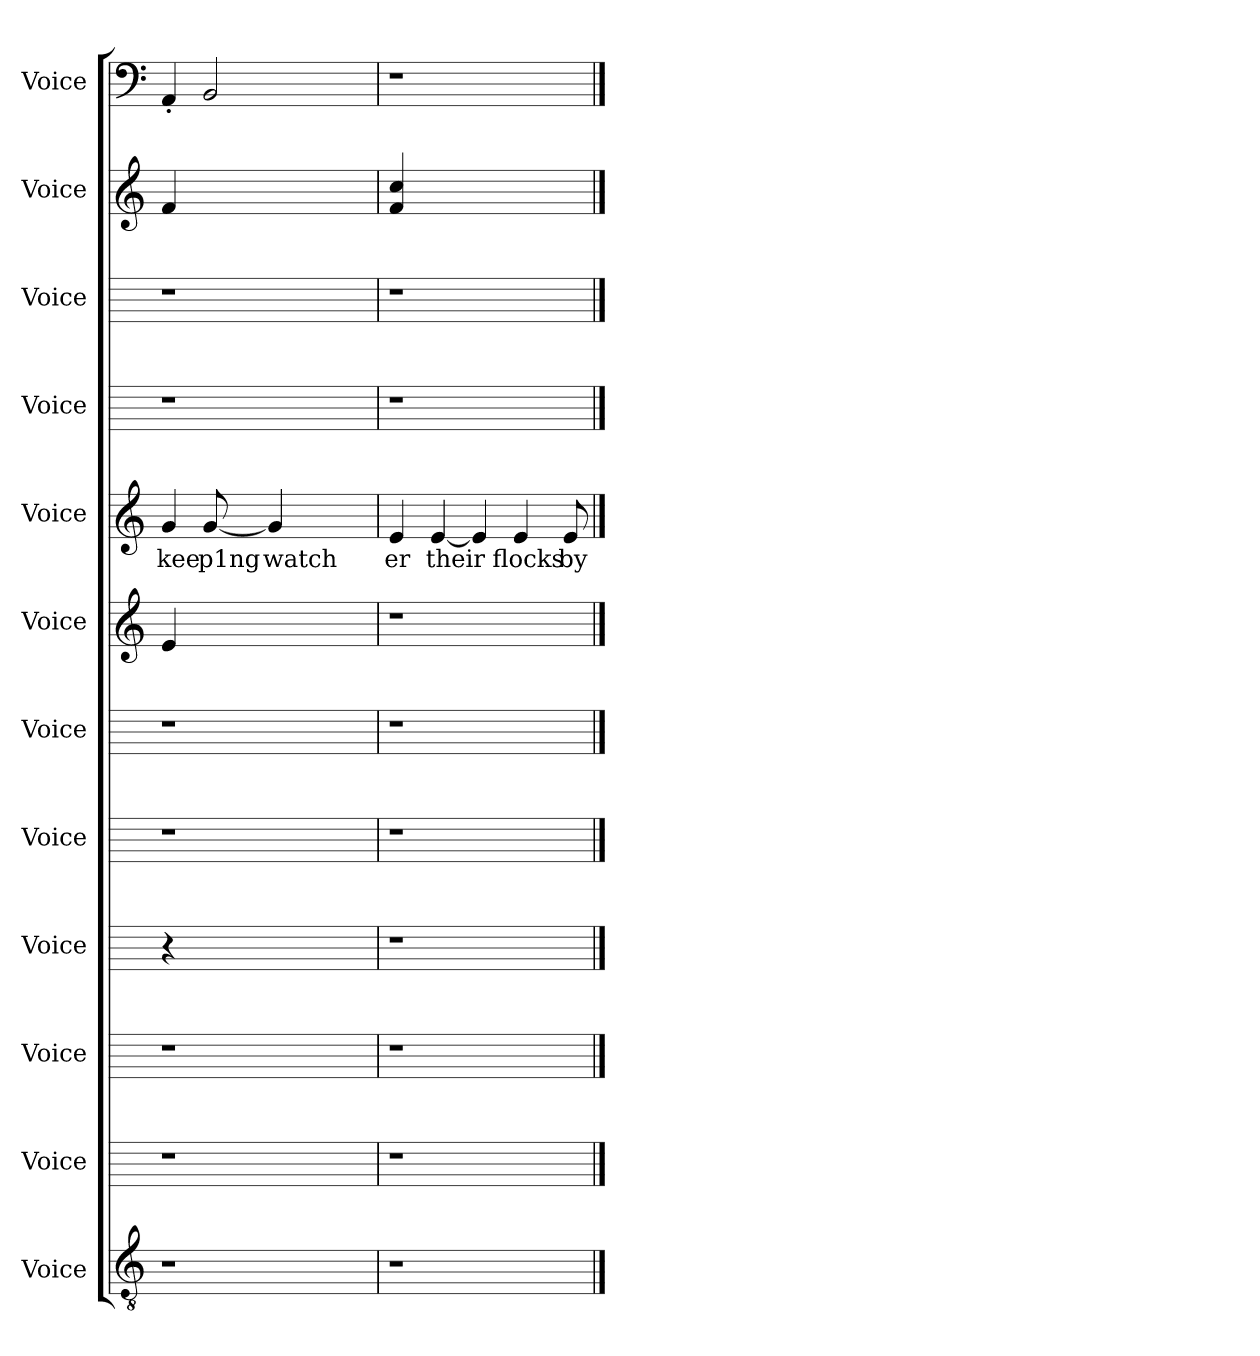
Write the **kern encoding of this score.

**kern	**kern	**kern	**kern	**kern	**kern	**kern	**kern	**text	**kern	**kern	**kern	**kern
*part12	*part11	*part10	*part9	*part8	*part7	*part6	*part5	*part5	*part4	*part3	*part2	*part1
*staff12	*staff11	*staff10	*staff9	*staff8	*staff7	*staff6	*staff5	*staff5	*staff4	*staff3	*staff2	*staff1
*I"Voice	*I"Voice	*I"Voice	*I"Voice	*I"Voice	*I"Voice	*I"Voice	*I"Voice	*	*I"Voice	*I"Voice	*I"Voice	*I"Voice
*I'Voice	*I'Voice	*I'Voice	*I'Voice	*I'Voice	*I'Voice	*I'Voice	*I'Voice	*	*I'Voice	*I'Voice	*I'Voice	*I'Voice
*clefGv3	*	*	*	*	*	*	*	*	*	*	*	*clefF4
=1	=1	=1	=1	=1	=1	=1	=1	=1	=1	=1	=1	=1
!	!	!	!	!	!	!	!	!LO:LY:b	!	!	!	!
1r	1r	1r	4r	1r	1r	4e/	4g/	kee	1r	1r	4f/	4AA'>/
!	!	!	!	!	!	!	!	!LO:LY:b	!	!	!	!
.	.	.	2.ryy	.	.	2.ryy	[>8g/	p1ng	.	.	2.ryy	2BB/
!	!	!	!	!	!	!	!	!LO:LY:b	!	!	!	!
.	.	.	.	.	.	.	4g/]	watch	.	.	.	.
.	.	.	.	.	.	.	4.ryy	.	.	.	.	.
.	.	.	.	.	.	.	.	.	.	.	.	4ryy
=2	=2	=2	=2	=2	=2	=2	=2	=2	=2	=2	=2	=2
!	!	!	!	!	!	!	!	!LO:LY:b	!	!	!	!
1r	1r	1r	1r	1r	1r	1r	4e/	er	1r	1r	4f/ 4cc/	1r
!	!	!	!	!	!	!	!	!LO:LY:b	!	!	!	!
.	.	.	.	.	.	.	[>4e/	their	.	.	2..ryy	.
.	.	.	.	.	.	.	4e/]	.	.	.	.	.
!	!	!	!	!	!	!	!	!LO:LY:b	!	!	!	!
.	.	.	.	.	.	.	4e/	flocks	.	.	.	.
!	!	!	!	!	!	!	!	!LO:LY:b	!	!	!	!
8ryy	8ryy	8ryy	8ryy	8ryy	8ryy	8ryy	8e/	by	8ryy	8ryy	.	8ryy
==	==	==	==	==	==	==	==	==	==	==	==	==
*-	*-	*-	*-	*-	*-	*-	*-	*-	*-	*-	*-	*-
